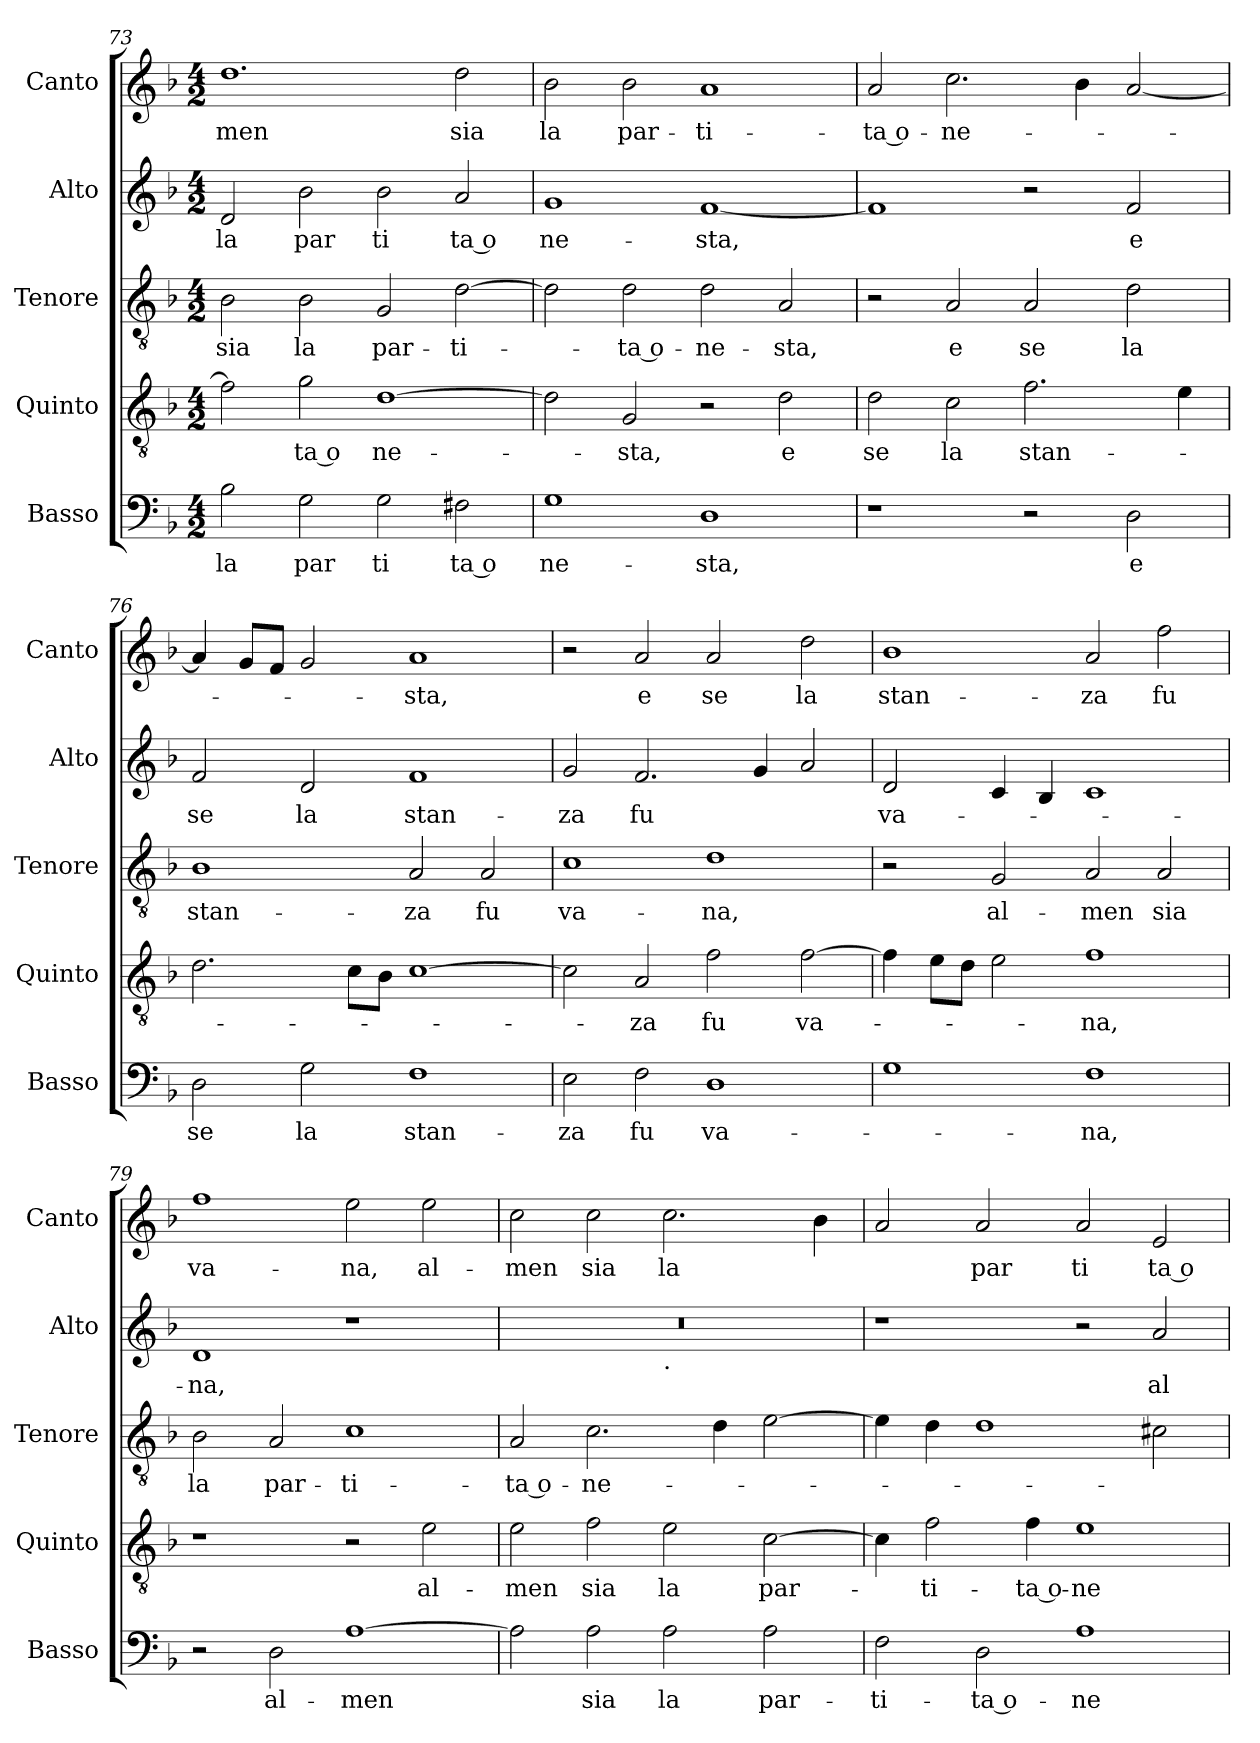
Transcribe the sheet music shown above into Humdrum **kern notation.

**kern	**text	**kern	**text	**kern	**text	**kern	**text	**kern	**text
*part5	*part5	*part4	*part4	*part3	*part3	*part2	*part2	*part1	*part1
*staff5	*staff5	*staff4	*staff4	*staff3	*staff3	*staff2	*staff2	*staff1	*staff1
*I"Basso	*	*I"Quinto	*	*I"Tenore	*	*I"Alto	*	*I"Canto	*
*I'Basso	*	*I'Quinto	*	*I'Tenore	*	*I'Alto	*	*I'Canto	*
*clefF4	*	*clefGv2	*	*clefGv2	*	*clefG2	*	*clefG2	*
*k[b-]	*	*k[b-]	*	*k[b-]	*	*k[b-]	*	*k[b-]	*
*F:	*	*F:	*	*F:	*	*F:	*	*F:	*
*M4/2	*	*M4/2	*	*M4/2	*	*M4/2	*	*M4/2	*
=73	=73	=73	=73	=73	=73	=73	=73	=73	=73
2B-\	la	2f\]	.	2B-\	sia	2d/	la	1.dd	men
2G\	par	2g\	-ta o	2B-\	la	2b-\	par	.	.
2G\	ti	[1d	ne-	2G/	par-	2b-\	ti	.	.
2F#X\	ta o	.	.	[2d\	-ti-	2a/	ta o	2dd\	sia
!!LO:LB:g=z
=74	=74	=74	=74	=74	=74	=74	=74	=74	=74
1G	ne-	2d\]	.	2d\]	.	1g	ne-	2b-\	la
.	.	2G/	-sta,	2d\	ta o-	.	.	2b-\	par-
1D	-sta,	2r	.	2d\	-ne-	[1f	-sta,	1a	-ti-
.	.	2d\	e	2A/	-sta,	.	.	.	.
=75	=75	=75	=75	=75	=75	=75	=75	=75	=75
1r	.	2d\	se	2r	.	1f]	.	2a/	ta o-
.	.	2c\	la	2A/	e	.	.	2.cc\	-ne-
2r	.	2.f\	stan-	2A/	se	2r	.	.	.
.	.	.	.	.	.	.	.	4b-\	.
2D\	e	.	.	2d\	la	2f/	e	[2a/	.
.	.	4e\	.	.	.	.	.	.	.
=76	=76	=76	=76	=76	=76	=76	=76	=76	=76
2D\	se	2.d\	.	1B-	stan-	2f/	se	4a/]	.
.	.	.	.	.	.	.	.	8g/L	.
.	.	.	.	.	.	.	.	8f/J	.
2G\	la	.	.	.	.	2d/	la	2g/	.
.	.	8c\L	.	.	.	.	.	.	.
.	.	8B-\J	.	.	.	.	.	.	.
1F	stan-	[1c	.	2A/	-za	1f	stan-	1a	-sta,
.	.	.	.	2A/	fu	.	.	.	.
=77	=77	=77	=77	=77	=77	=77	=77	=77	=77
2E\	-za	2c\]	.	1c	va-	2g/	-za	2r	.
2F\	fu	2A/	-za	.	.	2.f/	fu	2a/	e
1D	va-	2f\	fu	1d	-na,	.	.	2a/	se
.	.	.	.	.	.	4g/	.	.	.
.	.	[2f\	va-	.	.	2a/	.	2dd\	la
!!LO:PB:g=z
=78	=78	=78	=78	=78	=78	=78	=78	=78	=78
1G	.	4f\]	.	2r	.	2d/	va-	1b-	stan-
.	.	8e\L	.	.	.	.	.	.	.
.	.	8d\J	.	.	.	.	.	.	.
.	.	2e\	.	2G/	al-	4c/	.	.	.
.	.	.	.	.	.	4B-/	.	.	.
1F	-na,	1f	-na,	2A/	-men	1c	.	2a/	-za
.	.	.	.	2A/	sia	.	.	2ff\	fu
=79	=79	=79	=79	=79	=79	=79	=79	=79	=79
2r	.	1r	.	2B-\	la	1d	-na,	1ff	va-
2D\	al-	.	.	2A/	par-	.	.	.	.
[1A	-men	2r	.	1c	-ti-	1r	.	2ee\	-na,
.	.	2e\	al-	.	.	.	.	2ee\	al-
=80	=80	=80	=80	=80	=80	=80	=80	=80	=80
*	*	*	*	*	*	*^	*	*	*
2A\]	.	2e\	-men	2A/	ta o-	0r	1ryy	.	2cc\	-men
2A\	sia	2f\	sia	2.c\	-ne-	.	.	.	2cc\	sia
!	!	!	!	!	!	!	!LO:TX:b:t=.	!	!	!
2A\	la	2e\	la	.	.	.	1ryy	.	2.cc\	la
.	.	.	.	4d\	.	.	.	.	.	.
2A\	par-	[2c\	par-	[2e\	.	.	.	.	.	.
.	.	.	.	.	.	.	.	.	4b-\	.
*	*	*	*	*	*	*v	*v	*	*	*
=81	=81	=81	=81	=81	=81	=81	=81	=81	=81
2F\	-ti-	4c\]	.	4e\]	.	1r	.	2a/	.
.	.	2f\	-ti-	4d\	.	.	.	.	.
2D\	ta o-	.	.	1d	.	.	.	2a/	par
.	.	4f\	ta o-	.	.	.	.	.	.
1A	-ne-	1e	-ne-	.	.	2r	.	2a/	ti
.	.	.	.	2c#X\	.	2a/	al	2e/	ta o
=	=	=	=	=	=	=	=	=	=
*-	*-	*-	*-	*-	*-	*-	*-	*-	*-
